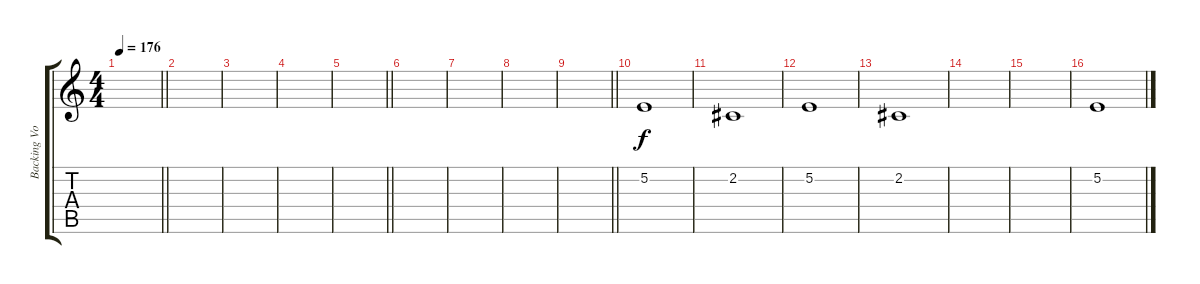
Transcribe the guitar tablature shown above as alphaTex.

\track ("Backing Vocals" "Backing Vo") {instrument bassoon}
\staff {score tabs}
\tuning (E4 B3 G3 D3 A2 E2) {hide}
\ts (4 4)
\tempo 176
\clef g2
\barLineRight lightlight
\ks c
|
|
|
|
\barLineRight lightlight
|
|
|
|
\barLineRight lightlight
|
5.2.1 |
2.2.1 |
5.2.1 |
2.2.1 |
|
|
5.2.1
